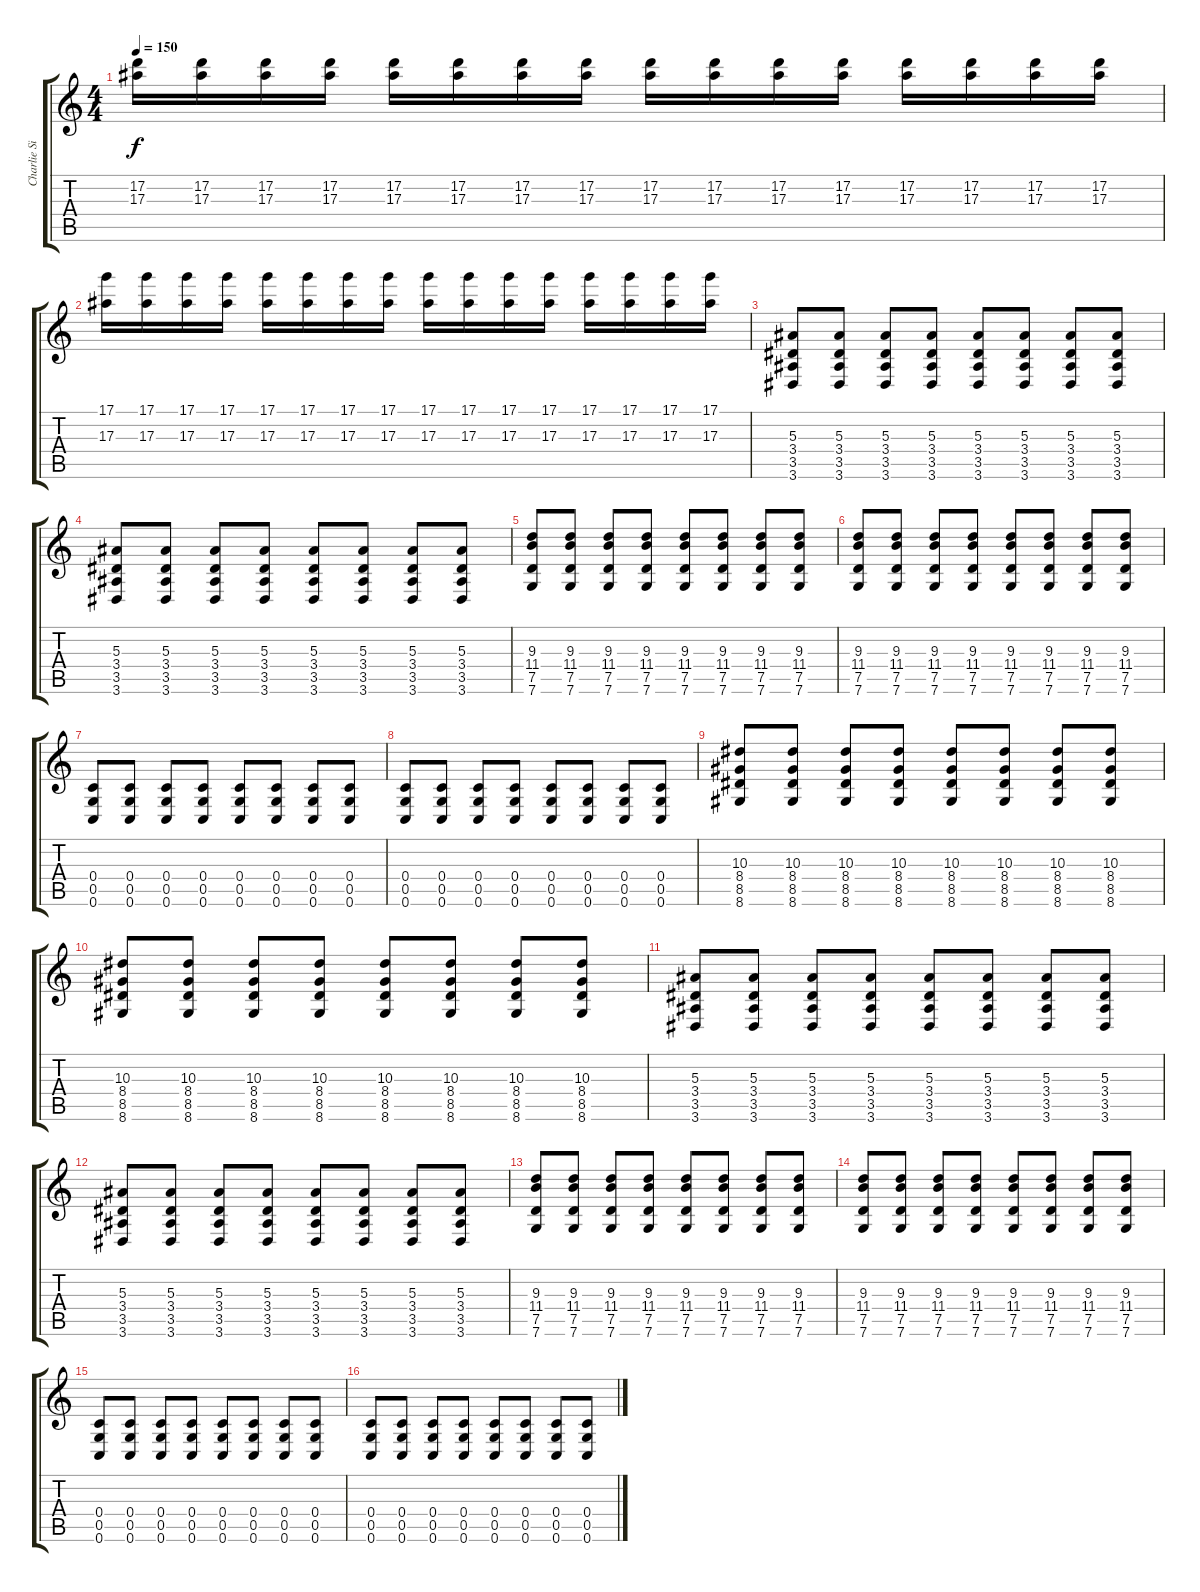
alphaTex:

\track ("Charlie Simpson" "Charlie Si") {instrument distortionguitar}
\staff {score tabs}
\tuning (D4 A3 F3 C3 G2 C2) {hide}
\ts (4 4)
\tempo 150
\clef g2
\ks c
(17.2 17.3).16{dy f} (17.2 17.3).16 (17.2 17.3).16 (17.2 17.3).16 (17.2 17.3).16 (17.2 17.3).16 (17.2 17.3).16 (17.2 17.3).16 (17.2 17.3).16 (17.2 17.3).16 (17.2 17.3).16 (17.2 17.3).16 (17.2 17.3).16 (17.2 17.3).16 (17.2 17.3).16 (17.2 17.3).16 |
(17.1 17.3).16 (17.1 17.3).16 (17.1 17.3).16 (17.1 17.3).16 (17.1 17.3).16 (17.1 17.3).16 (17.1 17.3).16 (17.1 17.3).16 (17.1 17.3).16 (17.1 17.3).16 (17.1 17.3).16 (17.1 17.3).16 (17.1 17.3).16 (17.1 17.3).16 (17.1 17.3).16 (17.1 17.3).16 |
(5.3 3.4 3.5 3.6).8 (5.3 3.4 3.5 3.6).8 (5.3 3.4 3.5 3.6).8 (5.3 3.4 3.5 3.6).8 (5.3 3.4 3.5 3.6).8 (5.3 3.4 3.5 3.6).8 (5.3 3.4 3.5 3.6).8 (5.3 3.4 3.5 3.6).8 |
(5.3 3.4 3.5 3.6).8 (5.3 3.4 3.5 3.6).8 (5.3 3.4 3.5 3.6).8 (5.3 3.4 3.5 3.6).8 (5.3 3.4 3.5 3.6).8 (5.3 3.4 3.5 3.6).8 (5.3 3.4 3.5 3.6).8 (5.3 3.4 3.5 3.6).8 |
(9.3 11.4 7.5 7.6).8 (9.3 11.4 7.5 7.6).8 (9.3 11.4 7.5 7.6).8 (9.3 11.4 7.5 7.6).8 (9.3 11.4 7.5 7.6).8 (9.3 11.4 7.5 7.6).8 (9.3 11.4 7.5 7.6).8 (9.3 11.4 7.5 7.6).8 |
(9.3 11.4 7.5 7.6).8 (9.3 11.4 7.5 7.6).8 (9.3 11.4 7.5 7.6).8 (9.3 11.4 7.5 7.6).8 (9.3 11.4 7.5 7.6).8 (9.3 11.4 7.5 7.6).8 (9.3 11.4 7.5 7.6).8 (9.3 11.4 7.5 7.6).8 |
(0.4 0.5 0.6).8 (0.4 0.5 0.6).8 (0.4 0.5 0.6).8 (0.4 0.5 0.6).8 (0.4 0.5 0.6).8 (0.4 0.5 0.6).8 (0.4 0.5 0.6).8 (0.4 0.5 0.6).8 |
(0.4 0.5 0.6).8 (0.4 0.5 0.6).8 (0.4 0.5 0.6).8 (0.4 0.5 0.6).8 (0.4 0.5 0.6).8 (0.4 0.5 0.6).8 (0.4 0.5 0.6).8 (0.4 0.5 0.6).8 |
(10.3 8.4 8.5 8.6).8 (10.3 8.4 8.5 8.6).8 (10.3 8.4 8.5 8.6).8 (10.3 8.4 8.5 8.6).8 (10.3 8.4 8.5 8.6).8 (10.3 8.4 8.5 8.6).8 (10.3 8.4 8.5 8.6).8 (10.3 8.4 8.5 8.6).8 |
(10.3 8.4 8.5 8.6).8 (10.3 8.4 8.5 8.6).8 (10.3 8.4 8.5 8.6).8 (10.3 8.4 8.5 8.6).8 (10.3 8.4 8.5 8.6).8 (10.3 8.4 8.5 8.6).8 (10.3 8.4 8.5 8.6).8 (10.3 8.4 8.5 8.6).8 |
(5.3 3.4 3.5 3.6).8 (5.3 3.4 3.5 3.6).8 (5.3 3.4 3.5 3.6).8 (5.3 3.4 3.5 3.6).8 (5.3 3.4 3.5 3.6).8 (5.3 3.4 3.5 3.6).8 (5.3 3.4 3.5 3.6).8 (5.3 3.4 3.5 3.6).8 |
(5.3 3.4 3.5 3.6).8 (5.3 3.4 3.5 3.6).8 (5.3 3.4 3.5 3.6).8 (5.3 3.4 3.5 3.6).8 (5.3 3.4 3.5 3.6).8 (5.3 3.4 3.5 3.6).8 (5.3 3.4 3.5 3.6).8 (5.3 3.4 3.5 3.6).8 |
(9.3 11.4 7.5 7.6).8 (9.3 11.4 7.5 7.6).8 (9.3 11.4 7.5 7.6).8 (9.3 11.4 7.5 7.6).8 (9.3 11.4 7.5 7.6).8 (9.3 11.4 7.5 7.6).8 (9.3 11.4 7.5 7.6).8 (9.3 11.4 7.5 7.6).8 |
(9.3 11.4 7.5 7.6).8 (9.3 11.4 7.5 7.6).8 (9.3 11.4 7.5 7.6).8 (9.3 11.4 7.5 7.6).8 (9.3 11.4 7.5 7.6).8 (9.3 11.4 7.5 7.6).8 (9.3 11.4 7.5 7.6).8 (9.3 11.4 7.5 7.6).8 |
(0.4 0.5 0.6).8 (0.4 0.5 0.6).8 (0.4 0.5 0.6).8 (0.4 0.5 0.6).8 (0.4 0.5 0.6).8 (0.4 0.5 0.6).8 (0.4 0.5 0.6).8 (0.4 0.5 0.6).8 |
(0.4 0.5 0.6).8 (0.4 0.5 0.6).8 (0.4 0.5 0.6).8 (0.4 0.5 0.6).8 (0.4 0.5 0.6).8 (0.4 0.5 0.6).8 (0.4 0.5 0.6).8 (0.4 0.5 0.6).8
